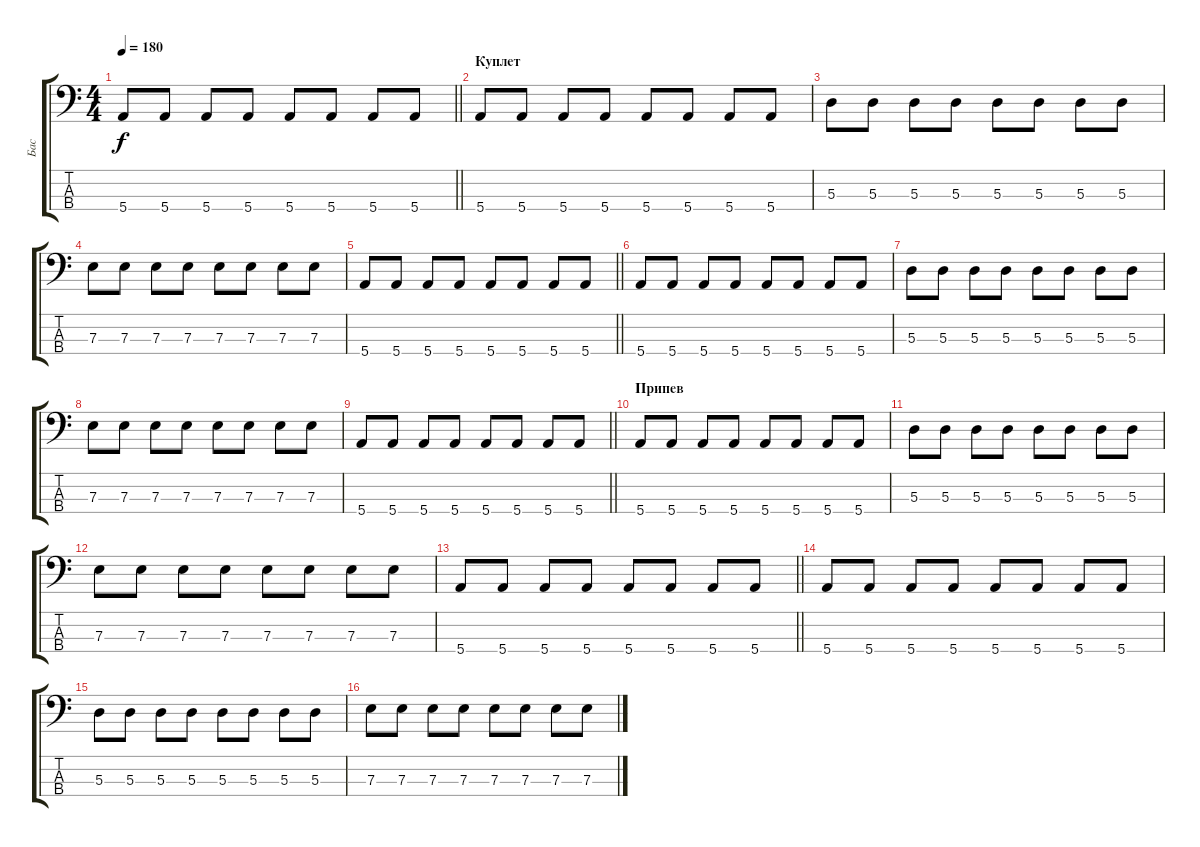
\track ("Бас" "Бас") {instrument electricbassfinger}
\staff {score tabs}
\tuning (G2 D2 A1 E1) {hide}
\ts (4 4)
\tempo 180
\clef f4
\barLineRight lightlight
\ks c
5.4.8{dy f} 5.4.8 5.4.8 5.4.8 5.4.8 5.4.8 5.4.8 5.4.8 |
\section ("" "Куплет")
5.4.8 5.4.8 5.4.8 5.4.8 5.4.8 5.4.8 5.4.8 5.4.8 |
5.3.8 5.3.8 5.3.8 5.3.8 5.3.8 5.3.8 5.3.8 5.3.8 |
7.3.8 7.3.8 7.3.8 7.3.8 7.3.8 7.3.8 7.3.8 7.3.8 |
\barLineRight lightlight
5.4.8 5.4.8 5.4.8 5.4.8 5.4.8 5.4.8 5.4.8 5.4.8 |
5.4.8 5.4.8 5.4.8 5.4.8 5.4.8 5.4.8 5.4.8 5.4.8 |
5.3.8 5.3.8 5.3.8 5.3.8 5.3.8 5.3.8 5.3.8 5.3.8 |
7.3.8 7.3.8 7.3.8 7.3.8 7.3.8 7.3.8 7.3.8 7.3.8 |
\barLineRight lightlight
5.4.8 5.4.8 5.4.8 5.4.8 5.4.8 5.4.8 5.4.8 5.4.8 |
\section ("" "Припев")
5.4.8 5.4.8 5.4.8 5.4.8 5.4.8 5.4.8 5.4.8 5.4.8 |
5.3.8 5.3.8 5.3.8 5.3.8 5.3.8 5.3.8 5.3.8 5.3.8 |
7.3.8 7.3.8 7.3.8 7.3.8 7.3.8 7.3.8 7.3.8 7.3.8 |
\barLineRight lightlight
5.4.8 5.4.8 5.4.8 5.4.8 5.4.8 5.4.8 5.4.8 5.4.8 |
5.4.8 5.4.8 5.4.8 5.4.8 5.4.8 5.4.8 5.4.8 5.4.8 |
5.3.8 5.3.8 5.3.8 5.3.8 5.3.8 5.3.8 5.3.8 5.3.8 |
7.3.8 7.3.8 7.3.8 7.3.8 7.3.8 7.3.8 7.3.8 7.3.8
